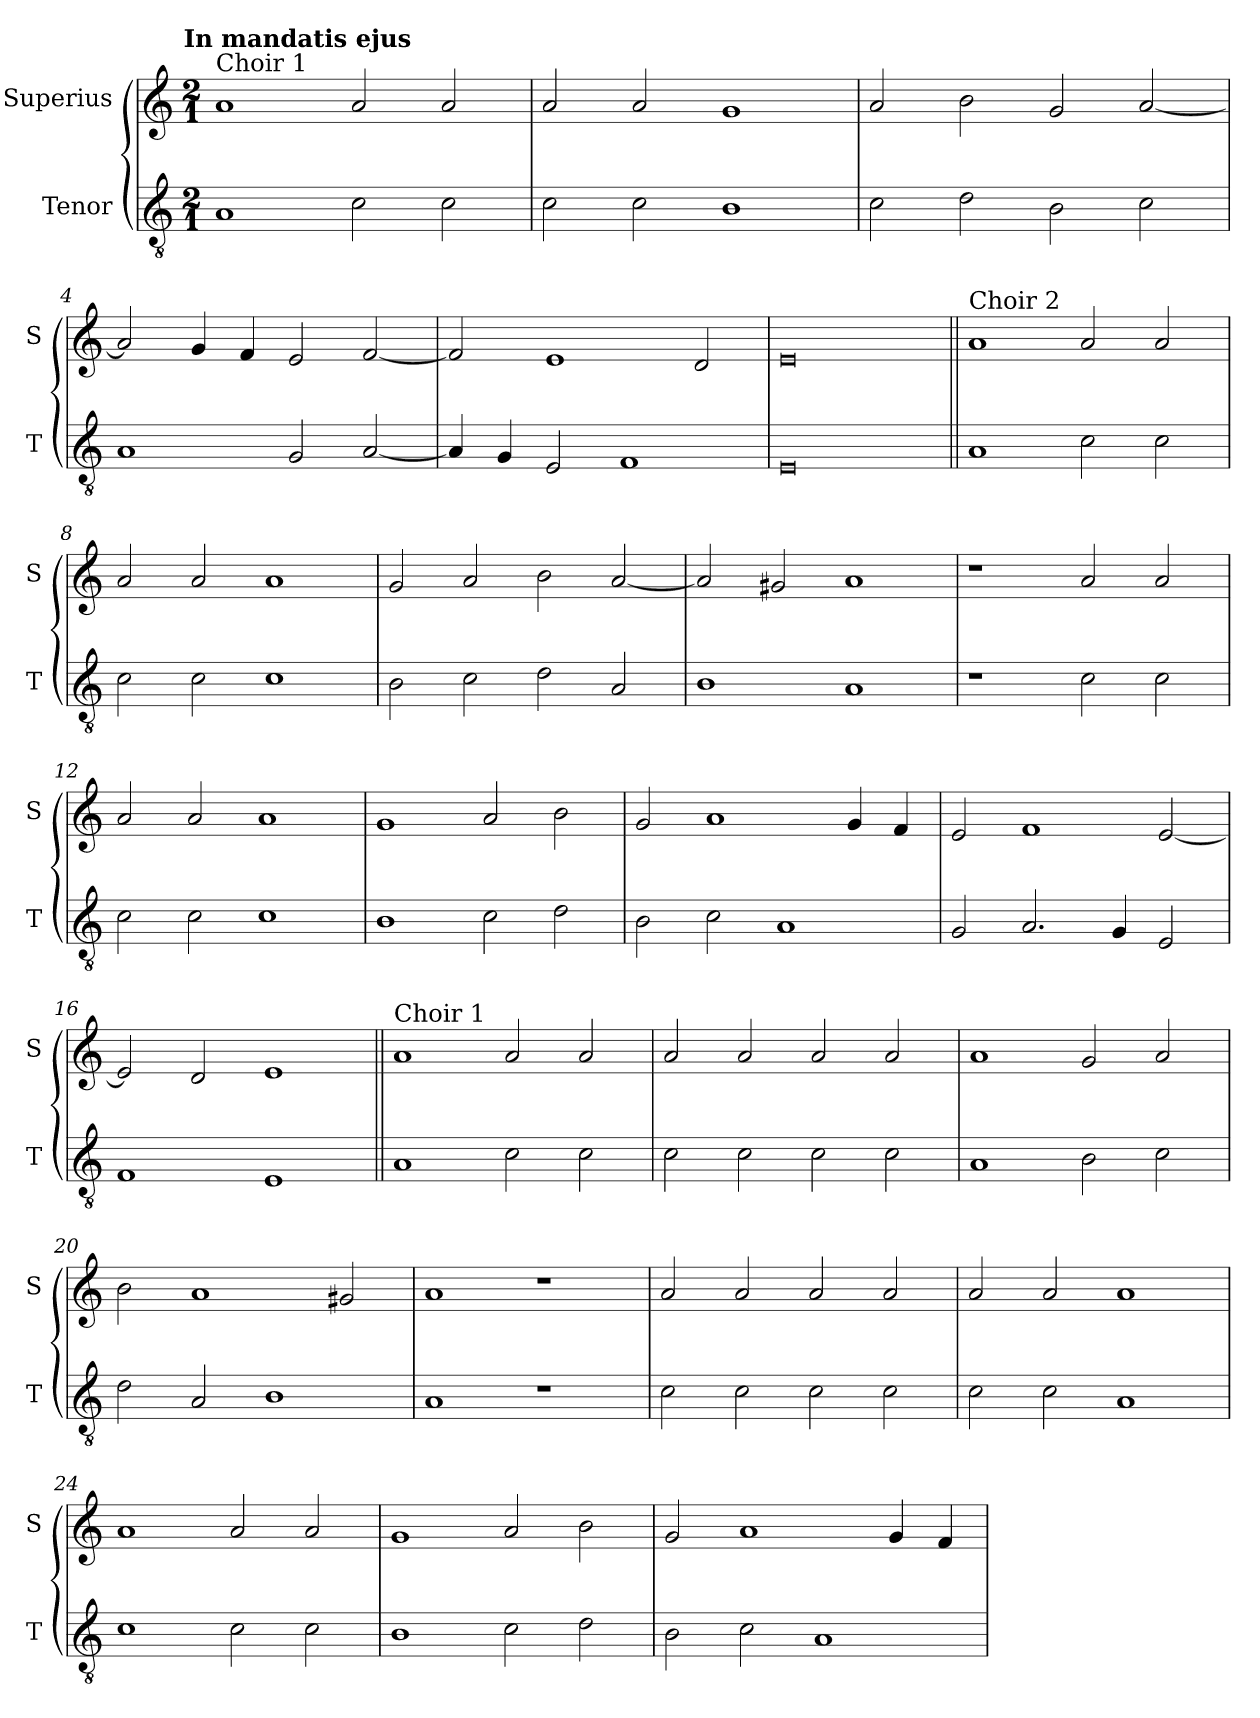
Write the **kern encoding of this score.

**kern	**kern
*part2	*part1
*staff2	*staff1
*I"Tenor	*I"Superius
*I'T	*I'S
*clefGv2	*clefG2
*k[]	*k[]
!!LO:TX:omd:t=In mandatis ejus
*M2/1	*M2/1
=1	=1
!	!LO:TX:a:t=Choir 1
1A	1a
2c\	2a/
2c\	2a/
=2	=2
2c\	2a/
2c\	2a/
1B	1g
=3	=3
2c\	2a/
2d\	2b\
2B\	2g/
2c\	[2a/
=4	=4
1A	2a/]
.	4g/
.	4f/
2G/	2e/
[2A/	[2f/
=5	=5
4A/]	2f/]
4G/	.
2E/	1e
1F	.
.	2d/
=6	=6
0E	0e
=7||	=7||
!	!LO:TX:a:t=Choir 2
1A	1a
2c\	2a/
2c\	2a/
=8	=8
2c\	2a/
2c\	2a/
1c	1a
=9	=9
2B\	2g/
2c\	2a/
2d\	2b\
2A/	[2a/
=10	=10
1B	2a/]
.	2g#X/
1A	1a
=11	=11
1r	1r
2c\	2a/
2c\	2a/
=12	=12
2c\	2a/
2c\	2a/
1c	1a
=13	=13
1B	1g
2c\	2a/
2d\	2b\
=14	=14
2B\	2g/
2c\	1a
1A	.
.	4g/
.	4f/
=15	=15
2G/	2e/
2.A/	1f
4G/	.
2E/	[2e/
=16	=16
1F	2e/]
.	2d/
1E	1e
=17||	=17||
!	!LO:TX:a:t=Choir 1
1A	1a
2c\	2a/
2c\	2a/
=18	=18
2c\	2a/
2c\	2a/
2c\	2a/
2c\	2a/
=19	=19
1A	1a
2B\	2g/
2c\	2a/
=20	=20
2d\	2b\
2A/	1a
1B	.
.	2g#X/
=21	=21
1A	1a
1r	1r
=22	=22
2c\	2a/
2c\	2a/
2c\	2a/
2c\	2a/
=23	=23
2c\	2a/
2c\	2a/
1A	1a
=24	=24
1c	1a
2c\	2a/
2c\	2a/
=25	=25
1B	1g
2c\	2a/
2d\	2b\
=26	=26
2B\	2g/
2c\	1a
1A	.
.	4g/
.	4f/
=	=
*-	*-
